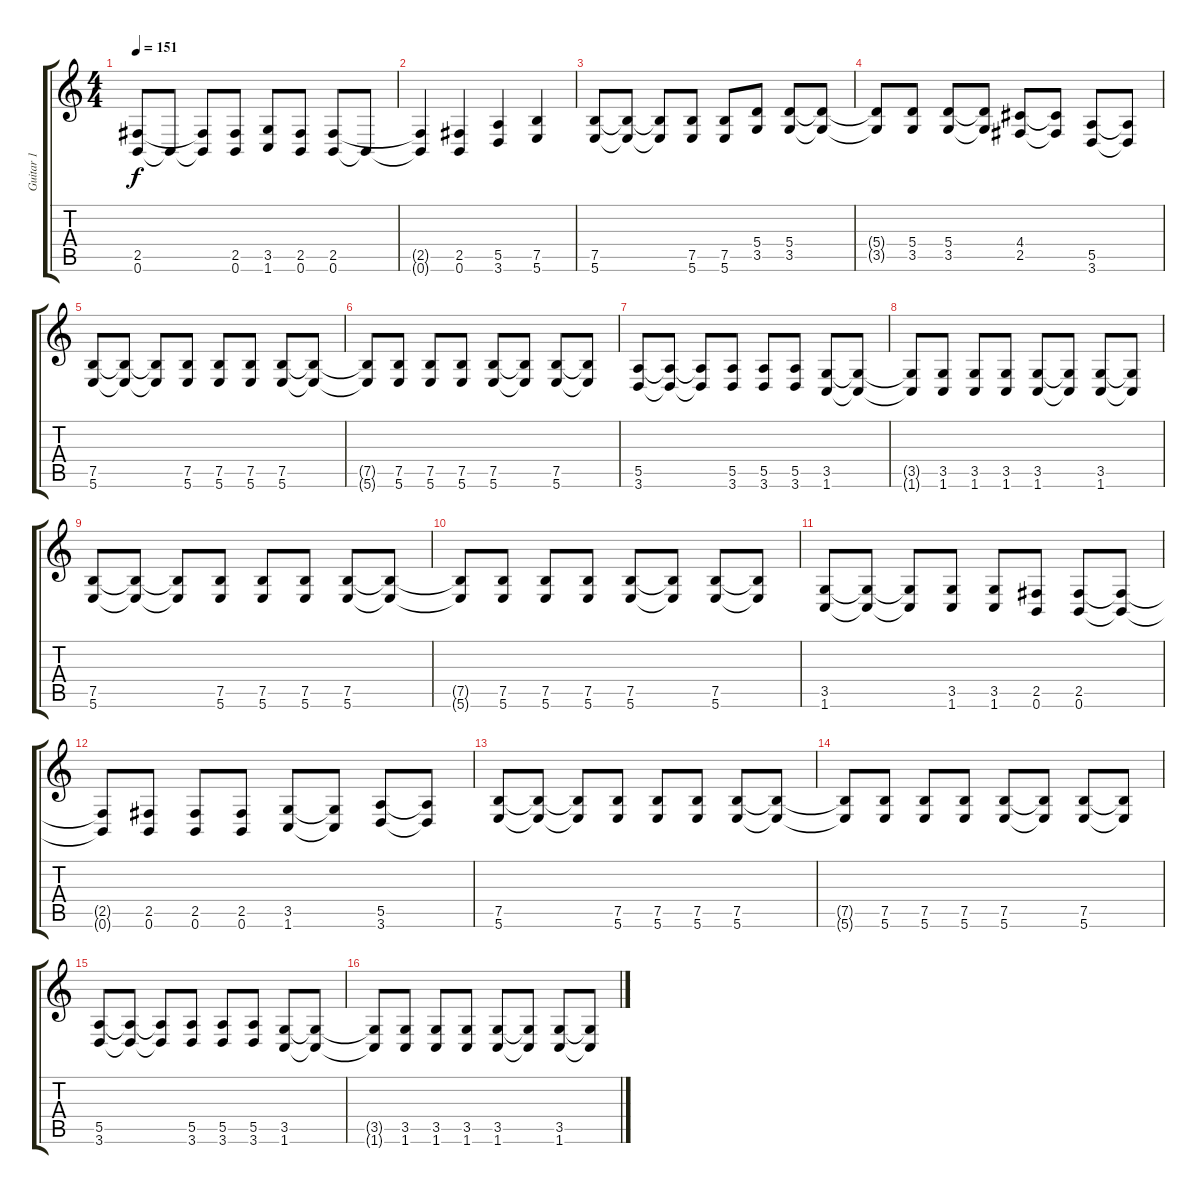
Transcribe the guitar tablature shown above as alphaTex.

\track ("Guitar 1" "Guitar 1") {instrument distortionguitar}
\staff {score tabs}
\tuning (B3 G3 D3 A2 E2 B1) {hide}
\ts (4 4)
\tempo 151
\clef g2
\ks c
(2.5 0.6).8{dy f} 0.6{t}.8 (2.5{t} 0.6{t}).8 (2.5 0.6).8 (3.5 1.6).8 (2.5 0.6).8 (2.5 0.6).8 0.6{t}.8 |
(2.5{t} 0.6{t}).4 (2.5 0.6).4 (5.5 3.6).4 (7.5 5.6).4 |
(7.5 5.6).8 (7.5{t} 5.6{t}).8 (7.5{t} 5.6{t}).8 (7.5 5.6).8 (7.5 5.6).8 (5.4 3.5).8 (5.4 3.5).8 (5.4{t} 3.5{t}).8 |
(5.4{t} 3.5{t}).8 (5.4 3.5).8 (5.4 3.5).8 (5.4{t} 3.5{t}).8 (4.4 2.5).8 (4.4{t} 2.5{t}).8 (5.5 3.6).8 (5.5{t} 3.6{t}).8 |
(7.5 5.6).8 (7.5{t} 5.6{t}).8 (7.5{t} 5.6{t}).8 (7.5 5.6).8 (7.5 5.6).8 (7.5 5.6).8 (7.5 5.6).8 (7.5{t} 5.6{t}).8 |
(7.5{t} 5.6{t}).8 (7.5 5.6).8 (7.5 5.6).8 (7.5 5.6).8 (7.5 5.6).8 (7.5{t} 5.6{t}).8 (7.5 5.6).8 (7.5{t} 5.6{t}).8 |
(5.5 3.6).8 (5.5{t} 3.6{t}).8 (5.5{t} 3.6{t}).8 (5.5 3.6).8 (5.5 3.6).8 (5.5 3.6).8 (3.5 1.6).8 (3.5{t} 1.6{t}).8 |
(3.5{t} 1.6{t}).8 (3.5 1.6).8 (3.5 1.6).8 (3.5 1.6).8 (3.5 1.6).8 (3.5{t} 1.6{t}).8 (3.5 1.6).8 (3.5{t} 1.6{t}).8 |
(7.5 5.6).8 (7.5{t} 5.6{t}).8 (7.5{t} 5.6{t}).8 (7.5 5.6).8 (7.5 5.6).8 (7.5 5.6).8 (7.5 5.6).8 (7.5{t} 5.6{t}).8 |
(7.5{t} 5.6{t}).8 (7.5 5.6).8 (7.5 5.6).8 (7.5 5.6).8 (7.5 5.6).8 (7.5{t} 5.6{t}).8 (7.5 5.6).8 (7.5{t} 5.6{t}).8 |
(3.5 1.6).8 (3.5{t} 1.6{t}).8 (3.5{t} 1.6{t}).8 (3.5 1.6).8 (3.5 1.6).8 (2.5 0.6).8 (2.5 0.6).8 (2.5{t} 0.6{t}).8 |
(2.5{t} 0.6{t}).8 (2.5 0.6).8 (2.5 0.6).8 (2.5 0.6).8 (3.5 1.6).8 (3.5{t} 1.6{t}).8 (5.5 3.6).8 (5.5{t} 3.6{t}).8 |
(7.5 5.6).8 (7.5{t} 5.6{t}).8 (7.5{t} 5.6{t}).8 (7.5 5.6).8 (7.5 5.6).8 (7.5 5.6).8 (7.5 5.6).8 (7.5{t} 5.6{t}).8 |
(7.5{t} 5.6{t}).8 (7.5 5.6).8 (7.5 5.6).8 (7.5 5.6).8 (7.5 5.6).8 (7.5{t} 5.6{t}).8 (7.5 5.6).8 (7.5{t} 5.6{t}).8 |
(5.5 3.6).8 (5.5{t} 3.6{t}).8 (5.5{t} 3.6{t}).8 (5.5 3.6).8 (5.5 3.6).8 (5.5 3.6).8 (3.5 1.6).8 (3.5{t} 1.6{t}).8 |
(3.5{t} 1.6{t}).8 (3.5 1.6).8 (3.5 1.6).8 (3.5 1.6).8 (3.5 1.6).8 (3.5{t} 1.6{t}).8 (3.5 1.6).8 (3.5{t} 1.6{t}).8
